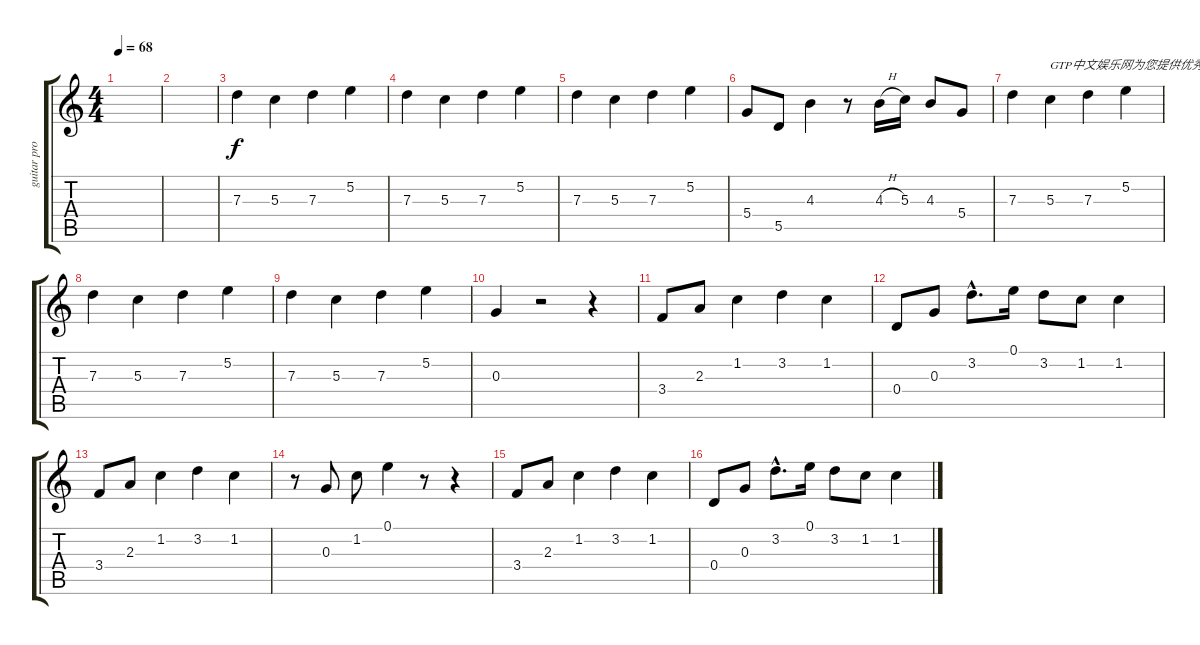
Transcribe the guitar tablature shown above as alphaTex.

\track ("guitar pro" "guitar pro") {instrument overdrivenguitar}
\staff {score tabs}
\tuning (E4 B3 G3 D3 A2 E2) {hide}
\ts (4 4)
\tempo 68
\clef g2
\ks c
|
|
7.3.4 5.3.4 7.3.4 5.2.4 |
7.3.4 5.3.4 7.3.4 5.2.4 |
7.3.4 5.3.4 7.3.4 5.2.4 |
5.4.8 5.5.8 4.3.4 r.8 4.3{h}.16 5.3.16 4.3.8 5.4.8 |
7.3.4 5.3.4{txt "GTP中文娱乐网为您提供优秀的谱子"} 7.3.4 5.2.4 |
7.3.4 5.3.4 7.3.4 5.2.4 |
7.3.4 5.3.4 7.3.4 5.2.4 |
0.3.4 r.2 r.4 |
3.4.8 2.3.8 1.2.4 3.2.4 1.2.4 |
0.4.8 0.3.8 3.2{hac}.8{d} 0.1.16 3.2.8 1.2.8 1.2.4 |
3.4.8 2.3.8 1.2.4 3.2.4 1.2.4 |
r.8 0.3.8 1.2.8 0.1.4 r.8 r.4 |
3.4.8 2.3.8 1.2.4 3.2.4 1.2.4 |
0.4.8 0.3.8 3.2{hac}.8{d} 0.1.16 3.2.8 1.2.8 1.2.4
